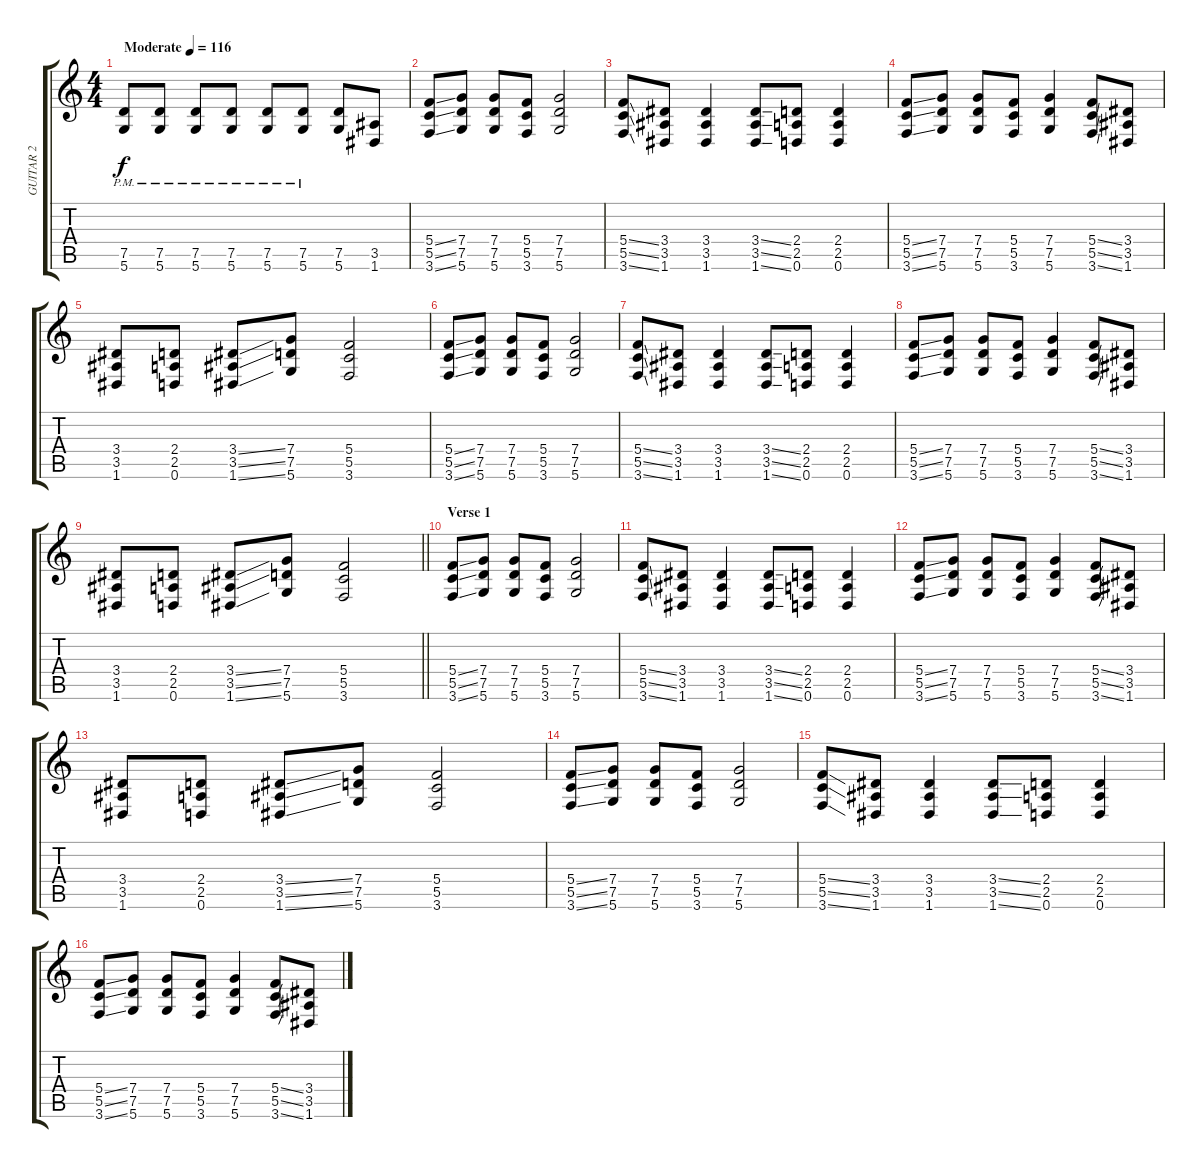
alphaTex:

\track ("GUITAR 2" "GUITAR 2") {instrument overdrivenguitar}
\staff {score tabs}
\tuning (D4 A3 F3 C3 G2 D2) {hide}
\ts (4 4)
\tempo (116 "Moderate")
\clef g2
\ks c
(7.5{pm} 5.6{pm}).8{dy f instrument overdrivenguitar} (7.5{pm} 5.6{pm}).8 (7.5{pm} 5.6{pm}).8 (7.5{pm} 5.6{pm}).8 (7.5{pm} 5.6{pm}).8 (7.5{pm} 5.6{pm}).8 (7.5 5.6).8 (3.5 1.6).8 |
(5.4{ss} 5.5{ss} 3.6{ss}).8 (7.4 7.5 5.6).8 (7.4 7.5 5.6).8 (5.4 5.5 3.6).8 (7.4 7.5 5.6).2 |
(5.4{ss} 5.5{ss} 3.6{ss}).8 (3.4 3.5 1.6).8 (3.4 3.5 1.6).4 (3.4{ss} 3.5{ss} 1.6{ss}).8 (2.4 2.5 0.6).8 (2.4 2.5 0.6).4 |
(5.4{ss} 5.5{ss} 3.6{ss}).8 (7.4 7.5 5.6).8 (7.4 7.5 5.6).8 (5.4 5.5 3.6).8 (7.4 7.5 5.6).4 (5.4{ss} 5.5{ss} 3.6{ss}).8 (3.4 3.5 1.6).8 |
(3.4 3.5 1.6).8 (2.4 2.5 0.6).8 (3.4{ss} 3.5{ss} 1.6{ss}).8 (7.4 7.5 5.6).8 (5.4 5.5 3.6).2 |
(5.4{ss} 5.5{ss} 3.6{ss}).8 (7.4 7.5 5.6).8 (7.4 7.5 5.6).8 (5.4 5.5 3.6).8 (7.4 7.5 5.6).2 |
(5.4{ss} 5.5{ss} 3.6{ss}).8 (3.4 3.5 1.6).8 (3.4 3.5 1.6).4 (3.4{ss} 3.5{ss} 1.6{ss}).8 (2.4 2.5 0.6).8 (2.4 2.5 0.6).4 |
(5.4{ss} 5.5{ss} 3.6{ss}).8 (7.4 7.5 5.6).8 (7.4 7.5 5.6).8 (5.4 5.5 3.6).8 (7.4 7.5 5.6).4 (5.4{ss} 5.5{ss} 3.6{ss}).8 (3.4 3.5 1.6).8 |
\barLineRight lightlight
(3.4 3.5 1.6).8 (2.4 2.5 0.6).8 (3.4{ss} 3.5{ss} 1.6{ss}).8 (7.4 7.5 5.6).8 (5.4 5.5 3.6).2 |
\section ("" "Verse 1")
(5.4{ss} 5.5{ss} 3.6{ss}).8 (7.4 7.5 5.6).8 (7.4 7.5 5.6).8 (5.4 5.5 3.6).8 (7.4 7.5 5.6).2 |
(5.4{ss} 5.5{ss} 3.6{ss}).8 (3.4 3.5 1.6).8 (3.4 3.5 1.6).4 (3.4{ss} 3.5{ss} 1.6{ss}).8 (2.4 2.5 0.6).8 (2.4 2.5 0.6).4 |
(5.4{ss} 5.5{ss} 3.6{ss}).8 (7.4 7.5 5.6).8 (7.4 7.5 5.6).8 (5.4 5.5 3.6).8 (7.4 7.5 5.6).4 (5.4{ss} 5.5{ss} 3.6{ss}).8 (3.4 3.5 1.6).8 |
(3.4 3.5 1.6).8 (2.4 2.5 0.6).8 (3.4{ss} 3.5{ss} 1.6{ss}).8 (7.4 7.5 5.6).8 (5.4 5.5 3.6).2 |
(5.4{ss} 5.5{ss} 3.6{ss}).8 (7.4 7.5 5.6).8 (7.4 7.5 5.6).8 (5.4 5.5 3.6).8 (7.4 7.5 5.6).2 |
(5.4{ss} 5.5{ss} 3.6{ss}).8 (3.4 3.5 1.6).8 (3.4 3.5 1.6).4 (3.4{ss} 3.5{ss} 1.6{ss}).8 (2.4 2.5 0.6).8 (2.4 2.5 0.6).4 |
(5.4{ss} 5.5{ss} 3.6{ss}).8 (7.4 7.5 5.6).8 (7.4 7.5 5.6).8 (5.4 5.5 3.6).8 (7.4 7.5 5.6).4 (5.4{ss} 5.5{ss} 3.6{ss}).8 (3.4 3.5 1.6).8
